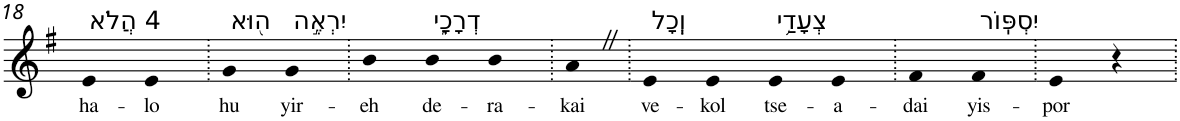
**kern	**text
*part1	*part1
*staff1	*staff1
*I"Piano	*
*I'Pno	*
!!LO:PB:g=z
*clefG2	*
*k[f#]	*
*G:	*
=18	=18
!LO:TX:a:t=4 הֲלֹא	!
!	!LO:LY:b
4e	ha-
!	!LO:LY:b
4e	-lo
=19.	=19.
!LO:TX:a:t=ה֭וּא	!
!	!LO:LY:b
4g	hu
!LO:TX:a:t=יִרְאֶ֣ה	!
!	!LO:LY:b
4g	yir-
=20.	=20.
!	!LO:LY:b
4b	-eh
!LO:TX:a:t=דְרָכָ֑י	!
!	!LO:LY:b
4b	de-
!	!LO:LY:b
4b	-ra-
=21.	=21.
!	!LO:LY:b
4aZ	-kai
=22.	=22.
!LO:TX:a:t=וְֽכָל	!
!	!LO:LY:b
4e	ve-
!	!LO:LY:b
4e	-kol
!LO:TX:a:t=צְעָדַ֥י	!
!	!LO:LY:b
4e	tse-
!	!LO:LY:b
4e	-a-
=23.	=23.
!	!LO:LY:b
4f#	-dai
!LO:TX:a:t=יִסְפּֽוֹר	!
!	!LO:LY:b
4f#	yis-
=24.	=24.
!	!LO:LY:b
4e	-por
4r	.
=.	=.
*-	*-
